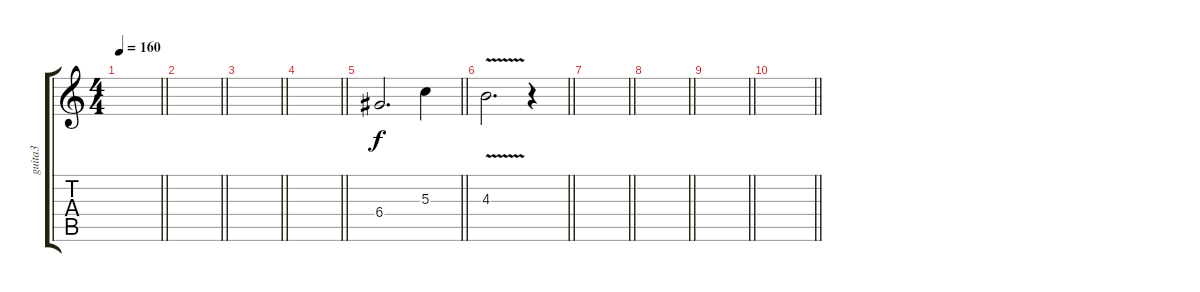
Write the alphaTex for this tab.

\track ("guita3" "guita3") {instrument distortionguitar}
\staff {score tabs}
\tuning (E4 B3 G3 D3 A2 E2) {hide}
\ts (4 4)
\tempo 160
\clef g2
\barLineRight lightlight
\ks c
|
\barLineRight lightlight
|
\barLineRight lightlight
|
\barLineRight lightlight
|
\barLineRight lightlight
6.4.2{d} 5.3.4 |
\barLineRight lightlight
4.3{v}.2{d} r.4 |
\barLineRight lightlight
|
\barLineRight lightlight
|
\barLineRight lightlight
|
\barLineRight lightlight
